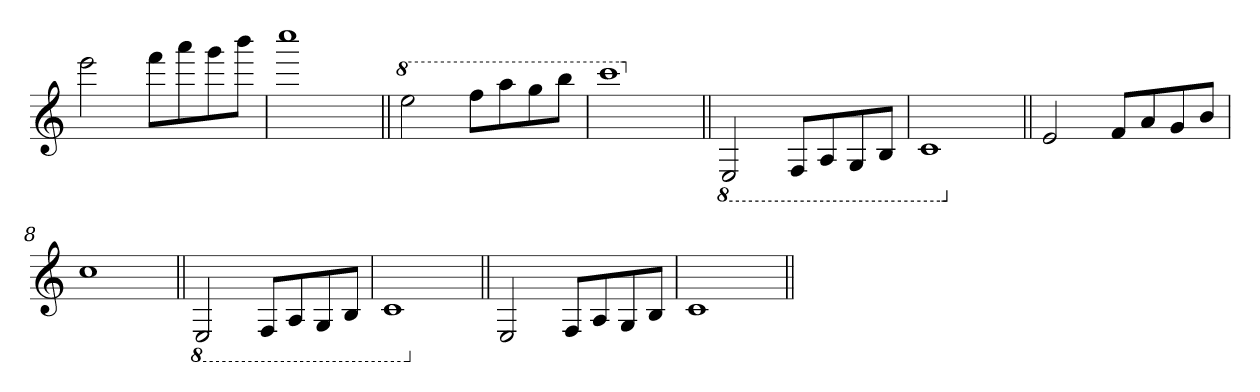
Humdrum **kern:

**kern
*part1
*staff1
*clefG2
=1
2eee
8fffL
8aaa
8ggg
8bbbJ
=2
1cccc
=3||
*8va
2eee
8fffL
8aaa
8ggg
8bbbJ
=4
1cccc
=5||
*X8va
*8ba
2EE
8FFL
8AA
8GG
8BBJ
=6
1C
=7||
*X8ba
2e
8fL
8a
8g
8bJ
=8
1cc
=9||
*8ba
2EE
8FFL
8AA
8GG
8BBJ
=10
1C
=11||
*X8ba
2E
8FL
8A
8G
8BJ
=12
1c
=||
*-
